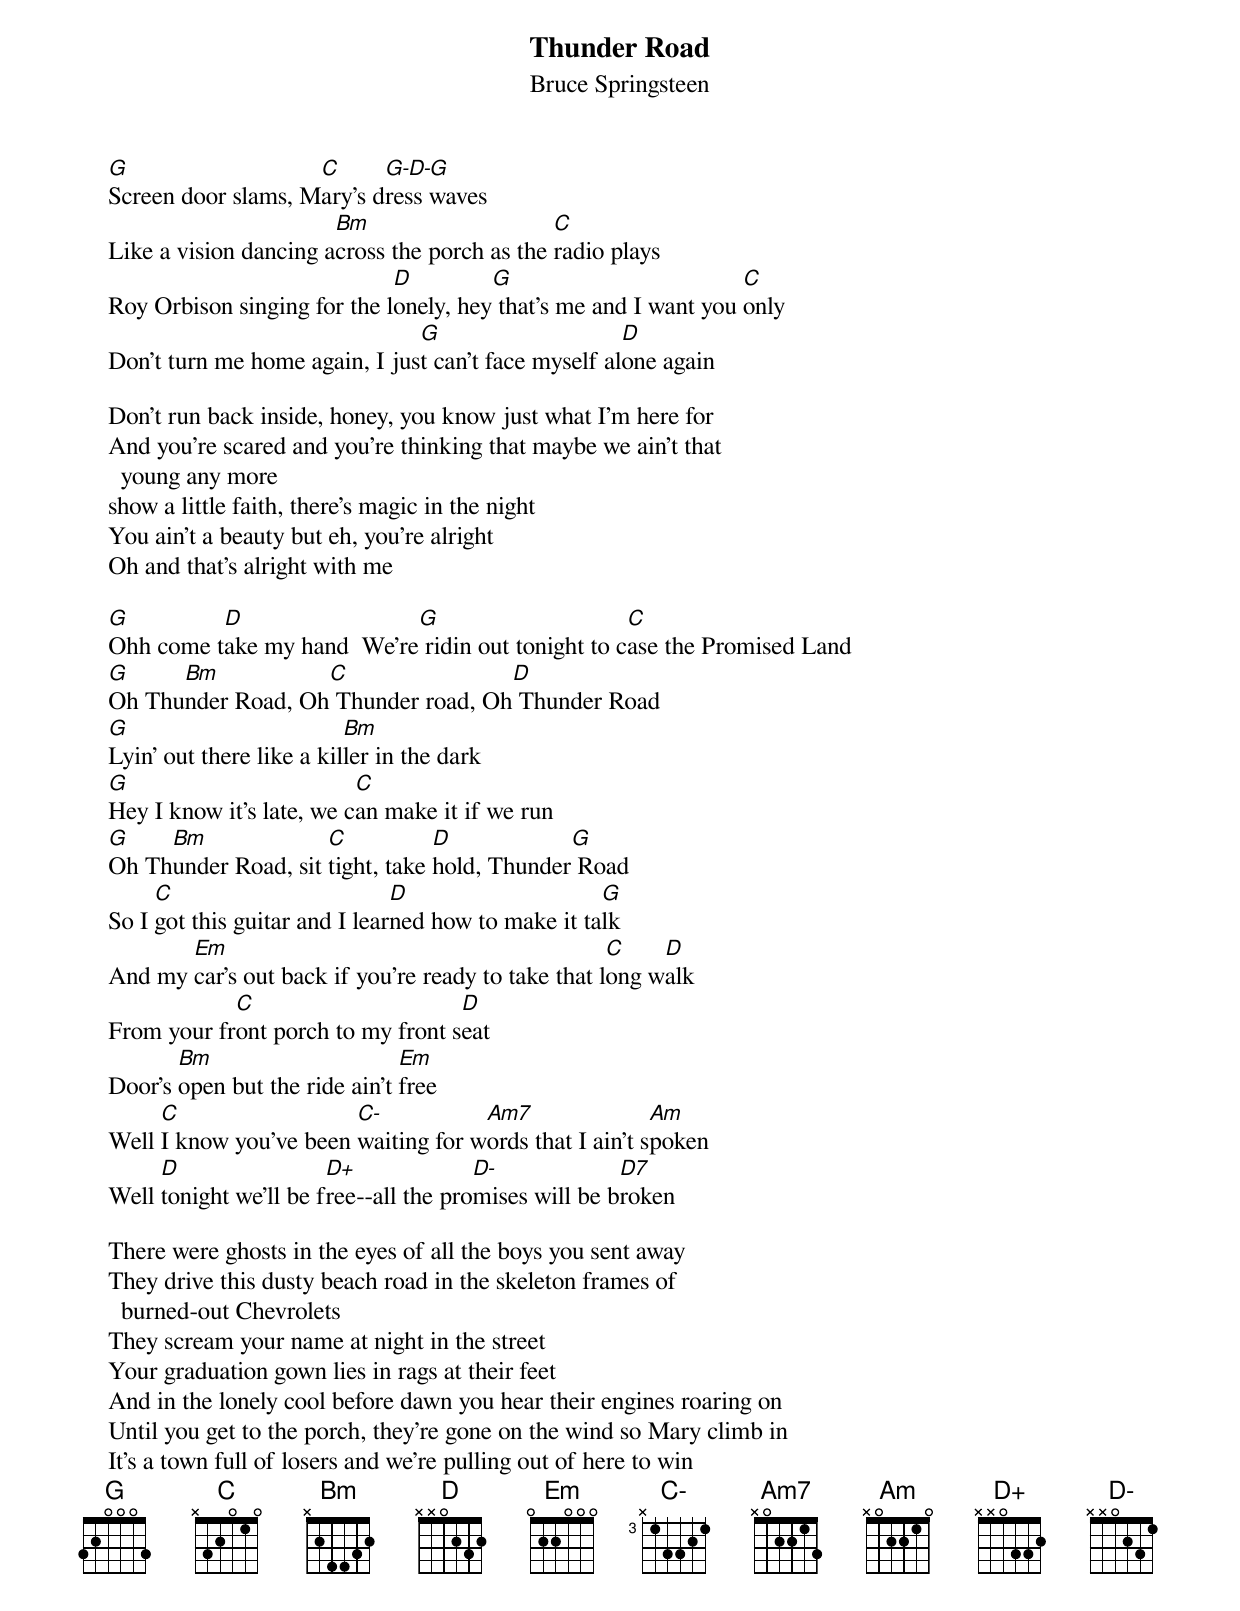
{t:Thunder Road}
{st:Bruce Springsteen}

    [G]Screen door slams, M[C]ary's d[G-D-G]ress waves
    Like a vision dancing a[Bm]cross the porch as the [C]radio plays
    Roy Orbison singing for the l[D]onely, hey[G] that's me and I want you [C]only
    Don't turn me home again, I jus[G]t can't face myself al[D]one again

    Don't run back inside, honey, you know just what I'm here for
    And you're scared and you're thinking that maybe we ain't that
      young any more
    show a little faith, there's magic in the night
    You ain't a beauty but eh, you're alright
    Oh and that's alright with me

    [G]Ohh come t[D]ake my hand  We're[G] ridin out tonight to c[C]ase the Promised Land
    [G]Oh Thu[Bm]nder Road, Oh[C] Thunder road, Oh[D] Thunder Road
    [G]Lyin' out there like a kil[Bm]ler in the dark
    [G]Hey I know it's late, we c[C]an make it if we run
    [G]Oh Th[Bm]under Road, sit [C]tight, take [D]hold, Thunder[G] Road
    So I [C]got this guitar and I lear[D]ned how to make it ta[G]lk
    And my [Em]car's out back if you're ready to take that l[C]ong w[D]alk
    From your fr[C]ont porch to my front s[D]eat
    Door's [Bm]open but the ride ain't [Em]free
    Well [C]I know you've been [C-]waiting for w[Am7]ords that I ain't s[Am]poken
    Well [D]tonight we'll be f[D+]ree--all the pro[D-]mises will be b[D7]roken

    There were ghosts in the eyes of all the boys you sent away
    They drive this dusty beach road in the skeleton frames of
      burned-out Chevrolets
    They scream your name at night in the street
    Your graduation gown lies in rags at their feet
    And in the lonely cool before dawn you hear their engines roaring on
    Until you get to the porch, they're gone on the wind so Mary climb in
    It's a town full of losers and we're pulling out of here to win
